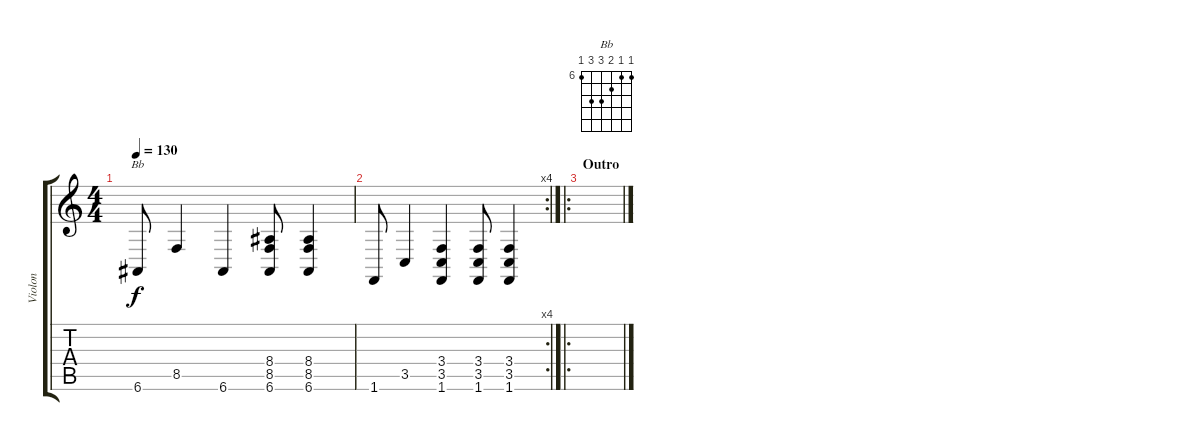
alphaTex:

\track ("Violon" "Violon") {instrument violin}
\staff {score tabs}
\tuning (E4 B3 G3 D3 A2 E2) {hide}
\chord ("Bb" 6 6 7 8 8 6) {firstfret 6}
\ts (4 4)
\tempo 130
\clef g2
\ks c
6.6.8{ch "Bb" dy f} 8.5.4 6.6.4 (8.4 8.5 6.6).8 (8.4 8.5 6.6).4 |
\rc 4
1.6.8 3.5.4 (3.4 3.5 1.6).4 (3.4 3.5 1.6).8 (3.4 3.5 1.6).4 |
\ro
\section ("" "Outro")
